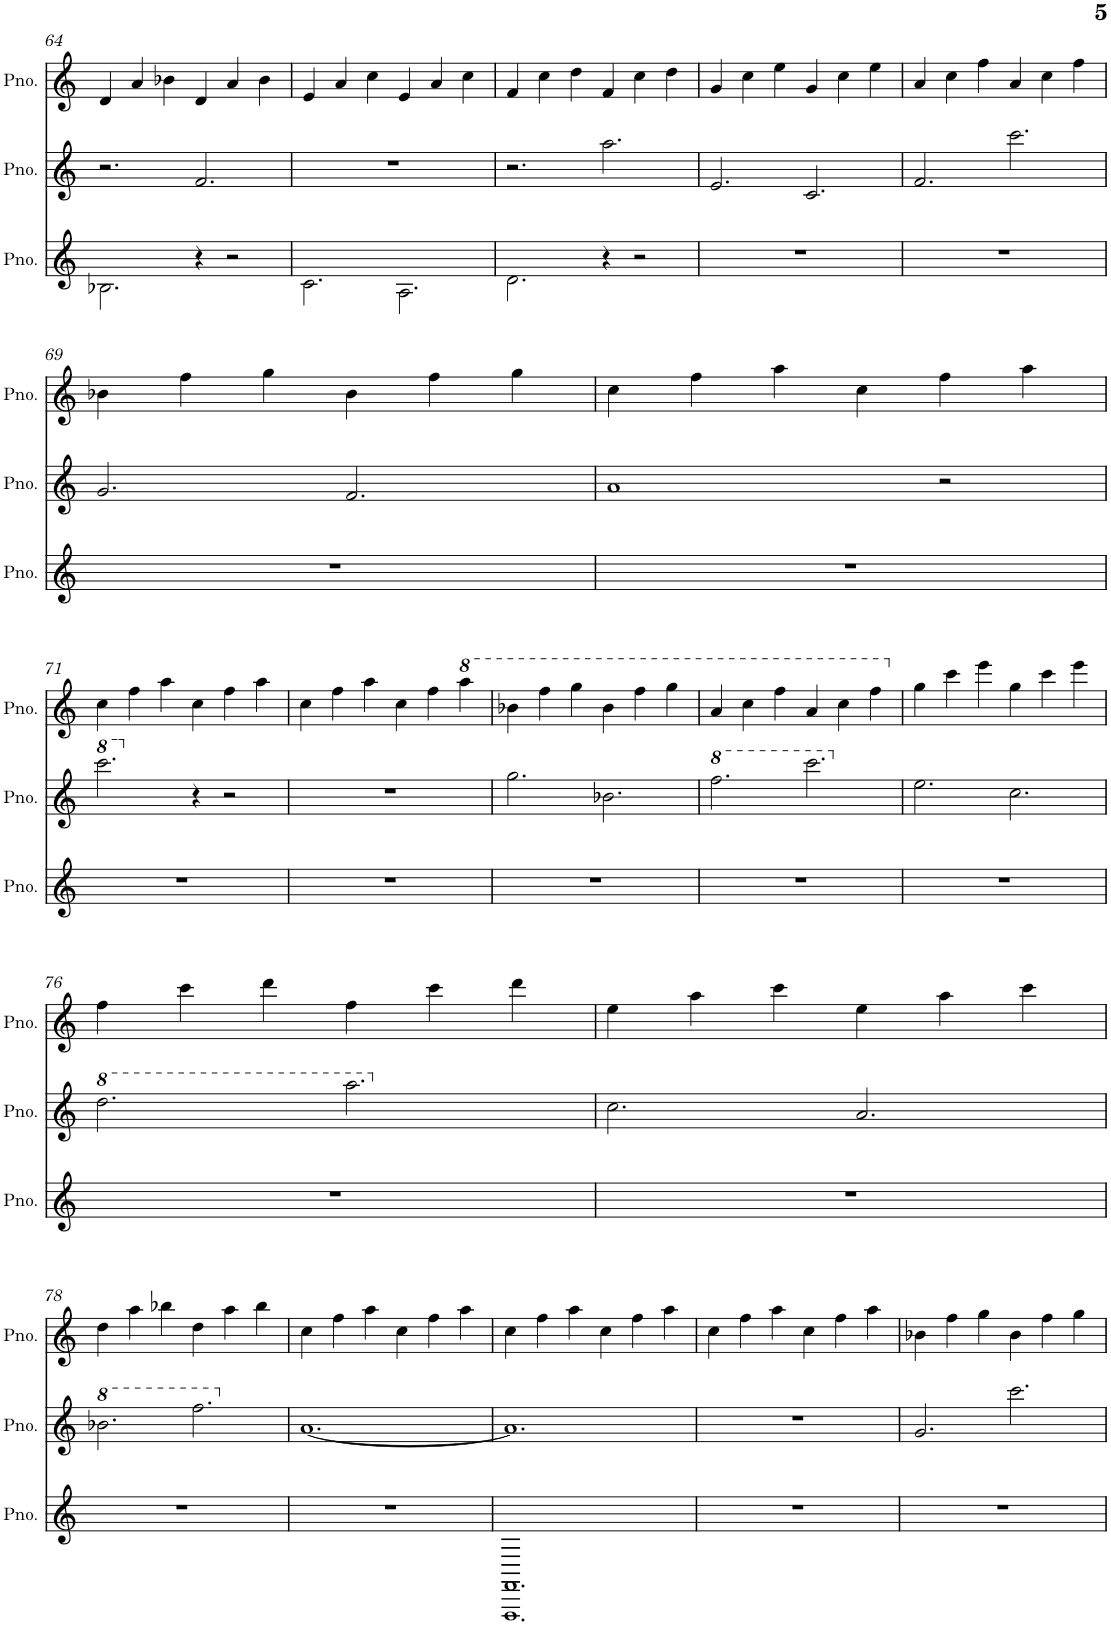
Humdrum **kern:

**kern	**kern	**kern
*part3	*part2	*part1
*staff3	*staff2	*staff1
*I"Piano	*I"Piano	*I"Piano
*I'Pno.	*I'Pno.	*I'Pno.
!!LO:PB:g=z
*clefG2	*clefG2	*clefG2
*k[]	*k[]	*k[]
*M6/4	*M6/4	*M6/4
=64	=64	=64
2.B-X\	2.r	4d/
.	.	4a/
.	.	4b-X\
4r	2.f/	4d/
2r	.	4a/
.	.	4b-\
=65	=65	=65
2.c\	1.r	4e/
.	.	4a/
.	.	4cc\
2.A\	.	4e/
.	.	4a/
.	.	4cc\
=66	=66	=66
2.d\	2.r	4f/
.	.	4cc\
.	.	4dd\
4r	2.aa\	4f/
2r	.	4cc\
.	.	4dd\
=67	=67	=67
1.r	2.e/	4g/
.	.	4cc\
.	.	4ee\
.	2.c/	4g/
.	.	4cc\
.	.	4ee\
=68	=68	=68
1.r	2.f/	4a/
.	.	4cc\
.	.	4ff\
.	2.ccc\	4a/
.	.	4cc\
.	.	4ff\
!!LO:LB:g=z
=69	=69	=69
1.r	2.g/	4b-X\
.	.	4ff\
.	.	4gg\
.	2.f/	4b-\
.	.	4ff\
.	.	4gg\
=70	=70	=70
1.r	1a	4cc\
.	.	4ff\
.	.	4aa\
.	.	4cc\
.	2r	4ff\
.	.	4aa\
!!LO:LB:g=z
=71	=71	=71
*	*8va	*
1.r	2.cccc\	4cc\
.	.	4ff\
.	.	4aa\
*	*X8va	*
.	4r	4cc\
.	2r	4ff\
.	.	4aa\
=72	=72	=72
1.r	1.r	4cc\
.	.	4ff\
.	.	4aa\
.	.	4cc\
.	.	4ff\
*	*	*8va
.	.	4aaa\
=73	=73	=73
1.r	2.gg\	4bb-X\
.	.	4fff\
.	.	4ggg\
.	2.b-X\	4bb-\
.	.	4fff\
.	.	4ggg\
=74	=74	=74
*	*8va	*
1.r	2.fff\	4aa/
.	.	4ccc\
.	.	4fff\
.	2.cccc\	4aa/
.	.	4ccc\
.	.	4fff\
=75	=75	=75
*	*X8va	*
*	*	*X8va
1.r	2.ee\	4gg\
.	.	4ccc\
.	.	4eee\
.	2.cc\	4gg\
.	.	4ccc\
.	.	4eee\
!!LO:LB:g=z
=76	=76	=76
*	*8va	*
1.r	2.ddd\	4ff\
.	.	4ccc\
.	.	4ddd\
.	2.aaa\	4ff\
.	.	4ccc\
.	.	4ddd\
=77	=77	=77
*	*X8va	*
1.r	2.cc\	4ee\
.	.	4aa\
.	.	4ccc\
.	2.a/	4ee\
.	.	4aa\
.	.	4ccc\
!!LO:LB:g=z
=78	=78	=78
*	*8va	*
1.r	2.bb-X\	4dd\
.	.	4aa\
.	.	4bb-X\
.	2.fff\	4dd\
.	.	4aa\
.	.	4bb-\
=79	=79	=79
*	*X8va	*
1.r	[<1.a	4cc\
.	.	4ff\
.	.	4aa\
.	.	4cc\
.	.	4ff\
.	.	4aa\
=80	=80	=80
*^	*	*
1.FF	1.FFF	1.a]	4cc\
.	.	.	4ff\
.	.	.	4aa\
.	.	.	4cc\
.	.	.	4ff\
.	.	.	4aa\
*v	*v	*	*
=81	=81	=81
1.r	1.r	4cc\
.	.	4ff\
.	.	4aa\
.	.	4cc\
.	.	4ff\
.	.	4aa\
=82	=82	=82
1.r	2.g/	4b-X\
.	.	4ff\
.	.	4gg\
.	2.ccc\	4b-\
.	.	4ff\
.	.	4gg\
=	=	=
*-	*-	*-
